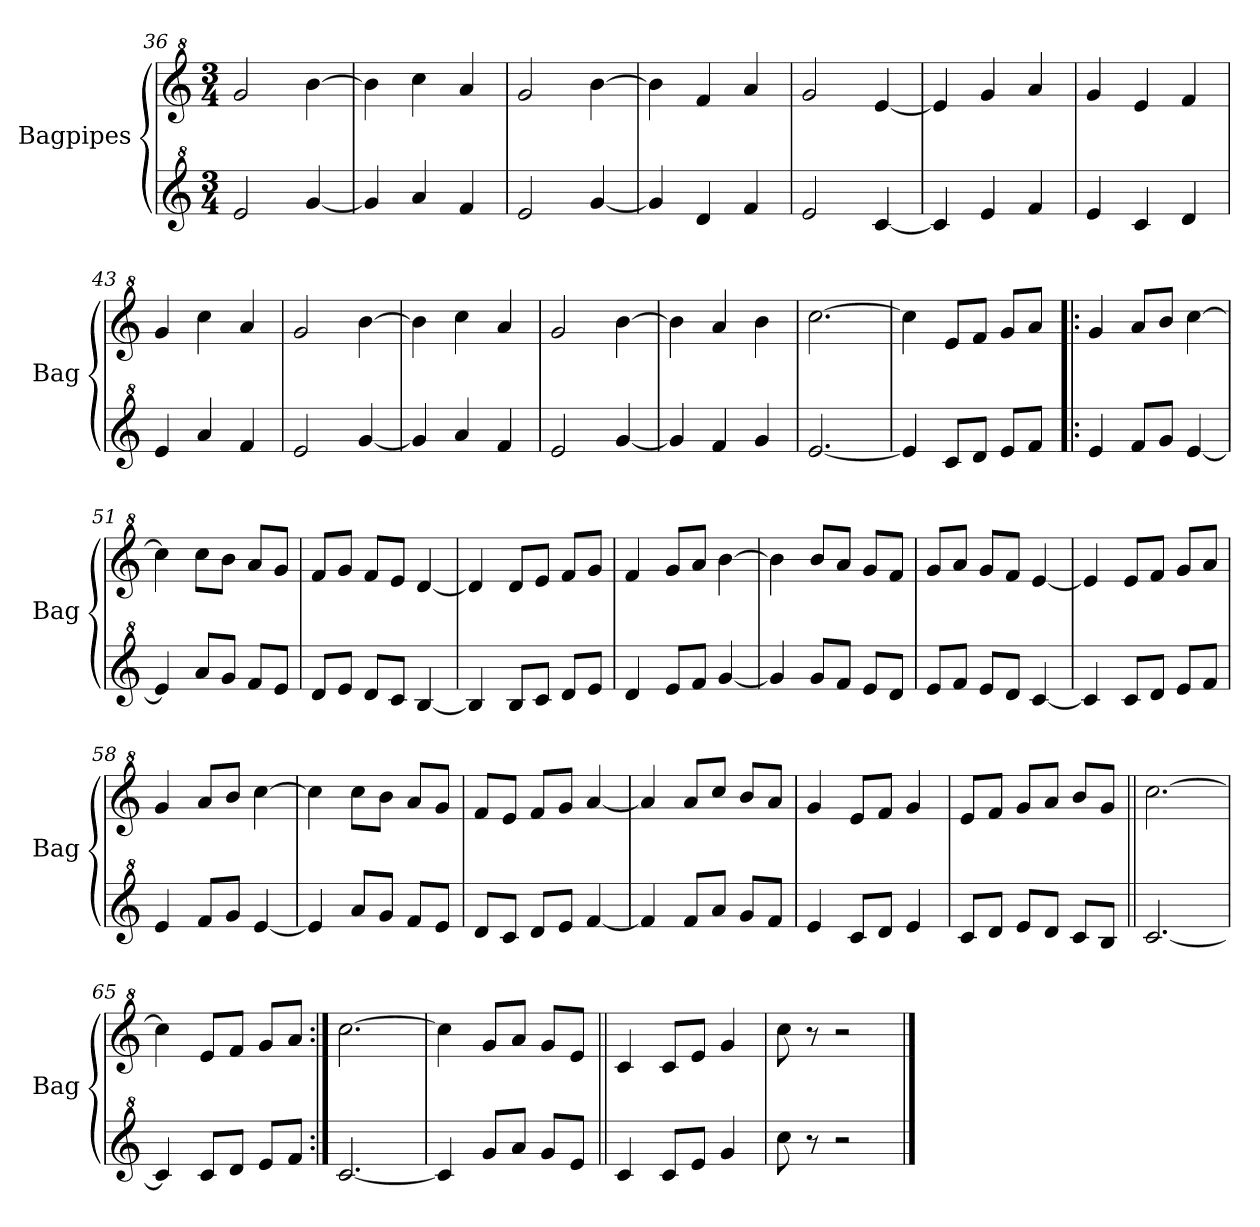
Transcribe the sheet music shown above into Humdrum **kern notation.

**kern	**kern
*part2	*part1
*staff2	*staff1
*I"Bagpipes	*I"Bagpipes
*I'Bag	*I'Bag
*clefG^2	*clefG^2
*k[]	*k[]
*C:	*C:
*M3/4	*M3/4
=36	=36
2ee/	2gg/
[4gg/	[4bb\
!!LO:LB:g=z
=37	=37
4gg/]	4bb\]
4aa/	4ccc\
4ff/	4aa/
=38	=38
2ee/	2gg/
[4gg/	[4bb\
=39	=39
4gg/]	4bb\]
4dd/	4ff/
4ff/	4aa/
=40	=40
2ee/	2gg/
[4cc/	[4ee/
=41	=41
4cc/]	4ee/]
4ee/	4gg/
4ff/	4aa/
=42	=42
4ee/	4gg/
4cc/	4ee/
4dd/	4ff/
=43	=43
4ee/	4gg/
4aa/	4ccc\
4ff/	4aa/
=44	=44
2ee/	2gg/
[4gg/	[4bb\
=45	=45
4gg/]	4bb\]
4aa/	4ccc\
4ff/	4aa/
=46	=46
2ee/	2gg/
[4gg/	[4bb\
=47	=47
4gg/]	4bb\]
4ff/	4aa/
4gg/	4bb\
=48	=48
[2.ee/	[2.ccc\
!!LO:PB:g=z
=49	=49
4ee/]	4ccc\]
8cc/L	8ee/L
8dd/J	8ff/J
8ee/L	8gg/L
8ff/J	8aa/J
=50!|:	=50!|:
4ee/	4gg/
8ff/L	8aa/L
8gg/J	8bb/J
[4ee/	[4ccc\
=51	=51
4ee/]	4ccc\]
8aa/L	8ccc\L
8gg/J	8bb\J
8ff/L	8aa/L
8ee/J	8gg/J
=52	=52
8dd/L	8ff/L
8ee/J	8gg/J
8dd/L	8ff/L
8cc/J	8ee/J
[4b/	[4dd/
=53	=53
4b/]	4dd/]
8b/L	8dd/L
8cc/J	8ee/J
8dd/L	8ff/L
8ee/J	8gg/J
=54	=54
4dd/	4ff/
8ee/L	8gg/L
8ff/J	8aa/J
[4gg/	[4bb\
=55	=55
4gg/]	4bb\]
8gg/L	8bb/L
8ff/J	8aa/J
8ee/L	8gg/L
8dd/J	8ff/J
=56	=56
8ee/L	8gg/L
8ff/J	8aa/J
8ee/L	8gg/L
8dd/J	8ff/J
[4cc/	[4ee/
!!LO:LB:g=z
=57	=57
4cc/]	4ee/]
8cc/L	8ee/L
8dd/J	8ff/J
8ee/L	8gg/L
8ff/J	8aa/J
=58	=58
4ee/	4gg/
8ff/L	8aa/L
8gg/J	8bb/J
[4ee/	[4ccc\
=59	=59
4ee/]	4ccc\]
8aa/L	8ccc\L
8gg/J	8bb\J
8ff/L	8aa/L
8ee/J	8gg/J
=60	=60
8dd/L	8ff/L
8cc/J	8ee/J
8dd/L	8ff/L
8ee/J	8gg/J
[4ff/	[4aa/
=61	=61
4ff/]	4aa/]
8ff/L	8aa/L
8aa/J	8ccc/J
8gg/L	8bb/L
8ff/J	8aa/J
=62	=62
4ee/	4gg/
8cc/L	8ee/L
8dd/J	8ff/J
4ee/	4gg/
=63	=63
8cc/L	8ee/L
8dd/J	8ff/J
8ee/L	8gg/L
8dd/J	8aa/J
8cc/L	8bb/L
8b/J	8gg/J
=64||	=64||
[2.cc/	[2.ccc\
!!LO:LB:g=z
=65	=65
4cc/]	4ccc\]
8cc/L	8ee/L
8dd/J	8ff/J
8ee/L	8gg/L
8ff/J	8aa/J
=66:|!	=66:|!
[2.cc/	[2.ccc\
=67	=67
4cc/]	4ccc\]
8gg/L	8gg/L
8aa/J	8aa/J
8gg/L	8gg/L
8ee/J	8ee/J
=68||	=68||
4cc/	4cc/
8cc/L	8cc/L
8ee/J	8ee/J
4gg/	4gg/
=69	=69
8ccc\	8ccc\
8r	8r
2r	2r
==	==
*-	*-
